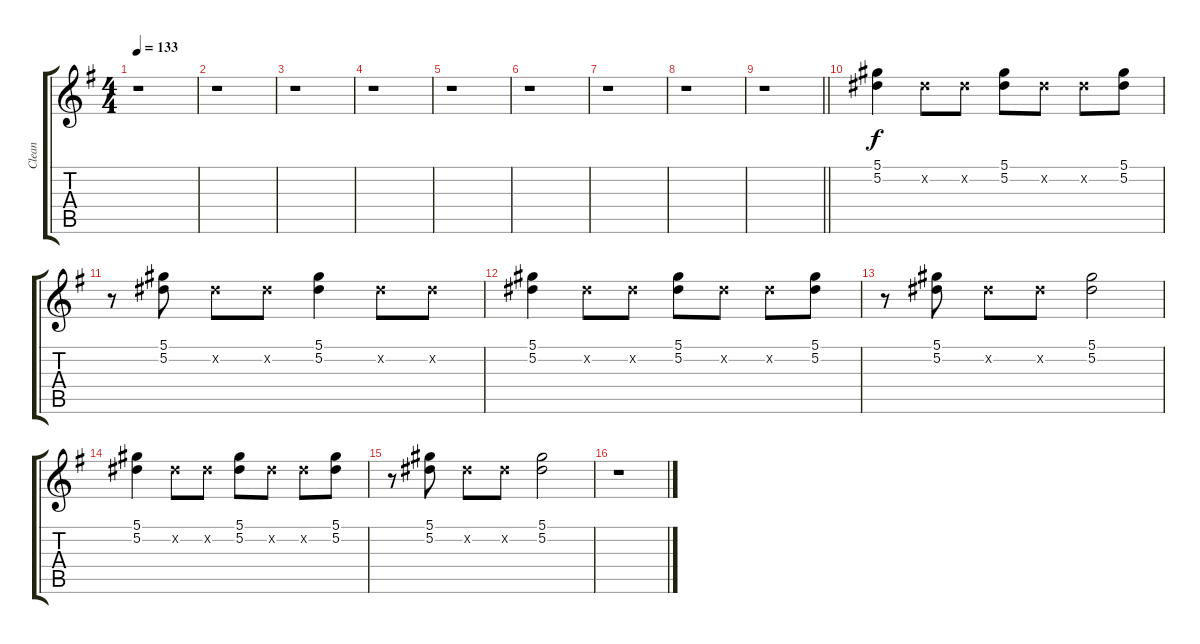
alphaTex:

\track ("Clean" "Clean") {instrument electricguitarclean}
\staff {score tabs}
\tuning (Eb4 Bb3 Gb3 Db3 Ab2 Eb2) {hide}
\ts (4 4)
\tempo 133
\clef g2
\ks g
r.1{dy f} |
r.1 |
r.1 |
r.1 |
r.1 |
r.1 |
r.1 |
r.1 |
\barLineRight lightlight
r.1 |
\section ("" " ")
(5.1 5.2).4 5.2{x}.8 5.2{x}.8 (5.1 5.2).8 5.2{x}.8 5.2{x}.8 (5.1 5.2).8 |
r.8 (5.1 5.2).8 5.2{x}.8 5.2{x}.8 (5.1 5.2).4 5.2{x}.8 5.2{x}.8 |
(5.1 5.2).4 5.2{x}.8 5.2{x}.8 (5.1 5.2).8 5.2{x}.8 5.2{x}.8 (5.1 5.2).8 |
r.8 (5.1 5.2).8 5.2{x}.8 5.2{x}.8 (5.1 5.2).2 |
(5.1 5.2).4 5.2{x}.8 5.2{x}.8 (5.1 5.2).8 5.2{x}.8 5.2{x}.8 (5.1 5.2).8 |
r.8 (5.1 5.2).8 5.2{x}.8 5.2{x}.8 (5.1 5.2).2 |
r.1
